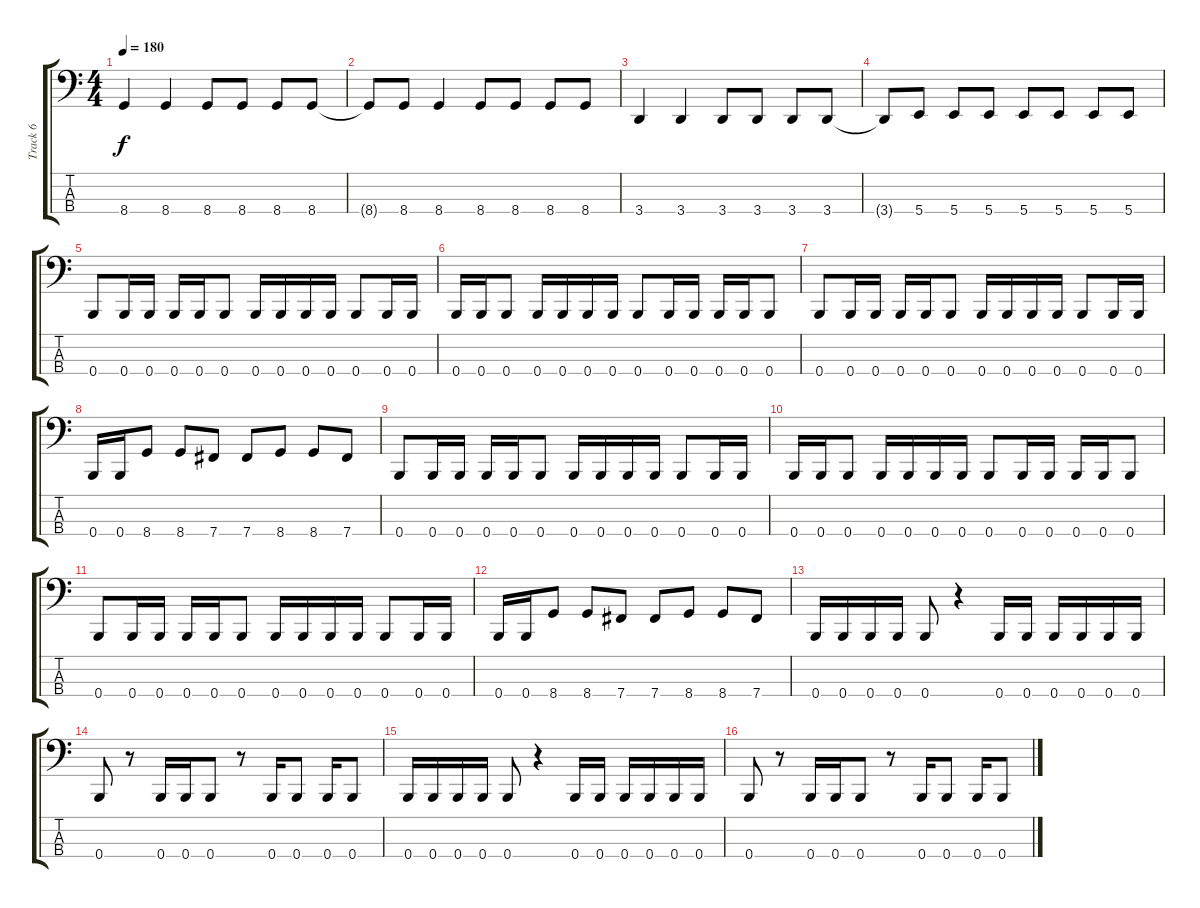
\track ("Track 6" "Track 6") {instrument electricbasspick}
\staff {score tabs}
\tuning (E2 B1 Gb1 B0) {hide}
\ts (4 4)
\tempo 180
\clef f4
\ks c
8.4.4{dy f} 8.4.4 8.4.8 8.4.8 8.4.8 8.4.8 |
8.4{t}.8 8.4.8 8.4.4 8.4.8 8.4.8 8.4.8 8.4.8 |
3.4.4 3.4.4 3.4.8 3.4.8 3.4.8 3.4.8 |
3.4{t}.8 5.4.8 5.4.8 5.4.8 5.4.8 5.4.8 5.4.8 5.4.8 |
0.4.8 0.4.16 0.4.16 0.4.16 0.4.16 0.4.8 0.4.16 0.4.16 0.4.16 0.4.16 0.4.8 0.4.16 0.4.16 |
0.4.16 0.4.16 0.4.8 0.4.16 0.4.16 0.4.16 0.4.16 0.4.8 0.4.16 0.4.16 0.4.16 0.4.16 0.4.8 |
0.4.8 0.4.16 0.4.16 0.4.16 0.4.16 0.4.8 0.4.16 0.4.16 0.4.16 0.4.16 0.4.8 0.4.16 0.4.16 |
0.4.16 0.4.16 8.4.8 8.4.8 7.4.8 7.4.8 8.4.8 8.4.8 7.4.8 |
0.4.8 0.4.16 0.4.16 0.4.16 0.4.16 0.4.8 0.4.16 0.4.16 0.4.16 0.4.16 0.4.8 0.4.16 0.4.16 |
0.4.16 0.4.16 0.4.8 0.4.16 0.4.16 0.4.16 0.4.16 0.4.8 0.4.16 0.4.16 0.4.16 0.4.16 0.4.8 |
0.4.8 0.4.16 0.4.16 0.4.16 0.4.16 0.4.8 0.4.16 0.4.16 0.4.16 0.4.16 0.4.8 0.4.16 0.4.16 |
0.4.16 0.4.16 8.4.8 8.4.8 7.4.8 7.4.8 8.4.8 8.4.8 7.4.8 |
0.4.16 0.4.16 0.4.16 0.4.16 0.4.8 r.4 0.4.16 0.4.16 0.4.16 0.4.16 0.4.16 0.4.16 |
0.4.8 r.8 0.4.16 0.4.16 0.4.8 r.8 0.4.16 0.4.8 0.4.16 0.4.8 |
0.4.16 0.4.16 0.4.16 0.4.16 0.4.8 r.4 0.4.16 0.4.16 0.4.16 0.4.16 0.4.16 0.4.16 |
0.4.8 r.8 0.4.16 0.4.16 0.4.8 r.8 0.4.16 0.4.8 0.4.16 0.4.8
